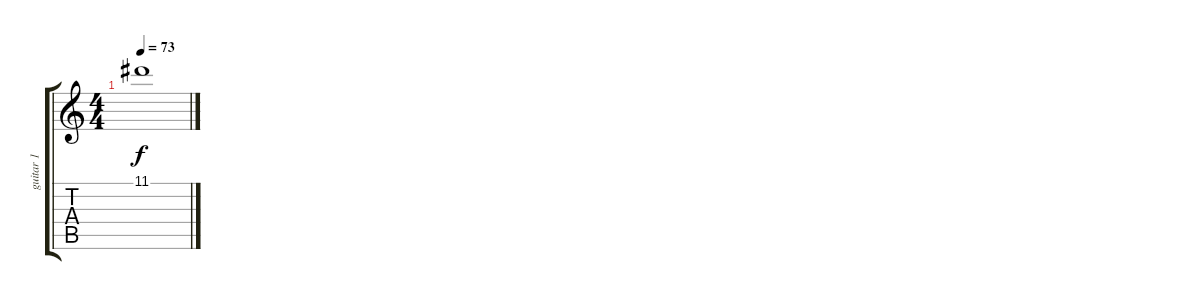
\track ("guitar 1" "guitar 1") {instrument electricguitarjazz}
\staff {score tabs}
\tuning (E4 B3 G3 D3 A2 E2) {hide}
\ts (4 4)
\tempo 73
\clef g2
\ks c
11.1{t}.1{dy f}
